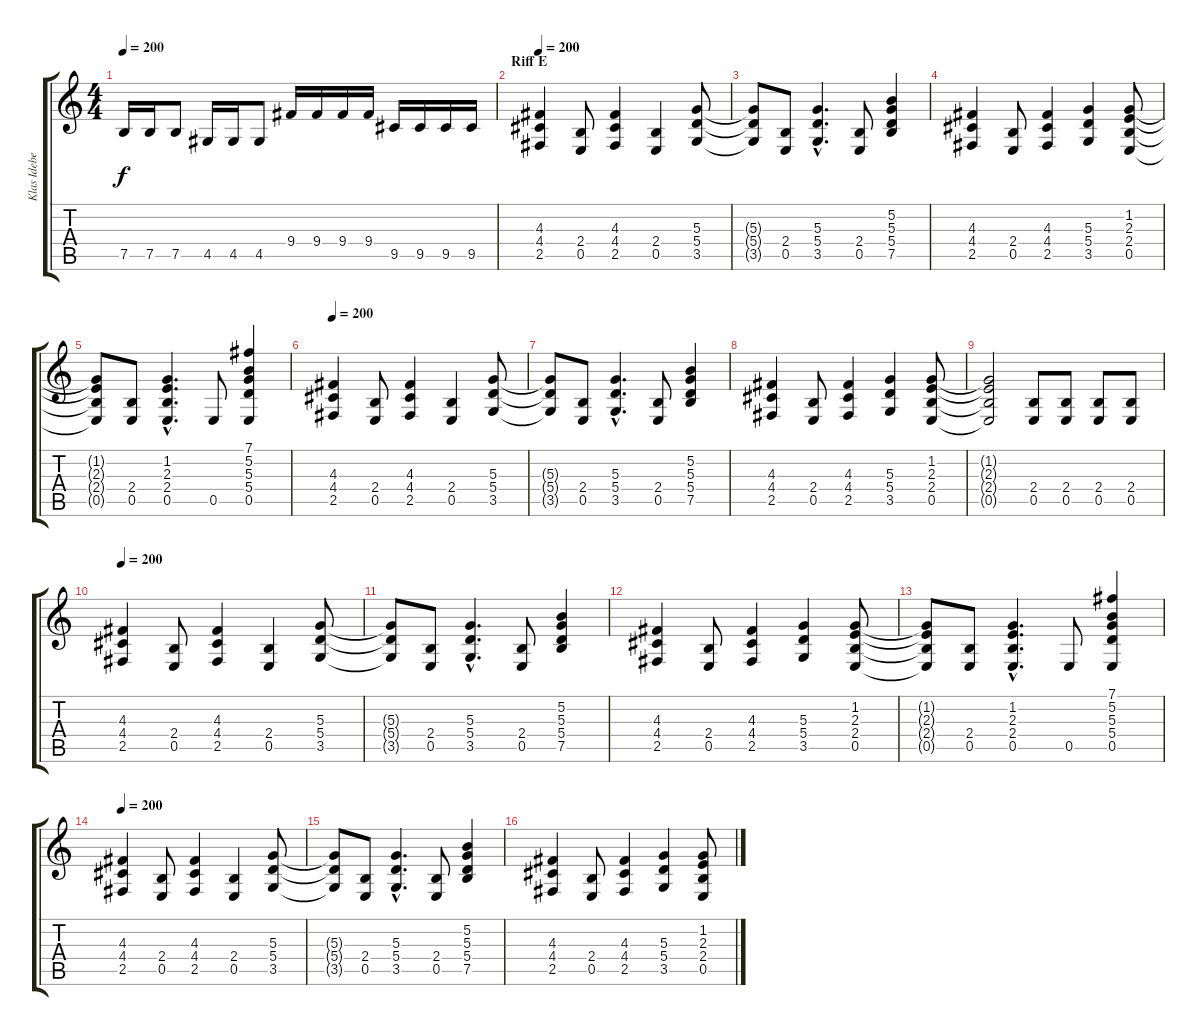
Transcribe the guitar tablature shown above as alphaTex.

\track ("Klas Ideberg " "Klas Idebe") {instrument distortionguitar}
\staff {score tabs}
\tuning (B3 Gb3 D3 A2 E2 B1) {hide}
\ts (4 4)
\tempo 200
\clef g2
\ks c
7.5.16{dy f} 7.5.16 7.5.8 4.5.16 4.5.16 4.5.8 9.4.16 9.4.16 9.4.16 9.4.16 9.5.16 9.5.16 9.5.16 9.5.16 |
\section ("" "Riff E")
\tempo 200
(4.3 4.4 2.5).4 (2.4 0.5).8 (4.3 4.4 2.5).4 (2.4 0.5).4 (5.3 5.4 3.5).8 |
(5.3{t} 5.4{t} 3.5{t}).8 (2.4 0.5).8 (5.3{hac} 5.4{hac} 3.5{hac}).4{d} (2.4 0.5).8 (5.2 5.3 5.4 7.5).4 |
(4.3 4.4 2.5).4 (2.4 0.5).8 (4.3 4.4 2.5).4 (5.3 5.4 3.5).4 (1.2 2.3 2.4 0.5).8 |
(1.2{t} 2.3{t} 2.4{t} 0.5{t}).8 (2.4 0.5).8 (1.2{hac} 2.3{hac} 2.4{hac} 0.5{hac}).4{d} 0.5.8 (7.1 5.2 5.3 5.4 0.5).4 |
\tempo 200
(4.3 4.4 2.5).4 (2.4 0.5).8 (4.3 4.4 2.5).4 (2.4 0.5).4 (5.3 5.4 3.5).8 |
(5.3{t} 5.4{t} 3.5{t}).8 (2.4 0.5).8 (5.3{hac} 5.4{hac} 3.5{hac}).4{d} (2.4 0.5).8 (5.2 5.3 5.4 7.5).4 |
(4.3 4.4 2.5).4 (2.4 0.5).8 (4.3 4.4 2.5).4 (5.3 5.4 3.5).4 (1.2 2.3 2.4 0.5).8 |
(1.2{t} 2.3{t} 2.4{t} 0.5{t}).2 (2.4 0.5).8 (2.4 0.5).8 (2.4 0.5).8 (2.4 0.5).8 |
\tempo 200
(4.3 4.4 2.5).4 (2.4 0.5).8 (4.3 4.4 2.5).4 (2.4 0.5).4 (5.3 5.4 3.5).8 |
(5.3{t} 5.4{t} 3.5{t}).8 (2.4 0.5).8 (5.3{hac} 5.4{hac} 3.5{hac}).4{d} (2.4 0.5).8 (5.2 5.3 5.4 7.5).4 |
(4.3 4.4 2.5).4 (2.4 0.5).8 (4.3 4.4 2.5).4 (5.3 5.4 3.5).4 (1.2 2.3 2.4 0.5).8 |
(1.2{t} 2.3{t} 2.4{t} 0.5{t}).8 (2.4 0.5).8 (1.2{hac} 2.3{hac} 2.4{hac} 0.5{hac}).4{d} 0.5.8 (7.1 5.2 5.3 5.4 0.5).4 |
\tempo 200
(4.3 4.4 2.5).4 (2.4 0.5).8 (4.3 4.4 2.5).4 (2.4 0.5).4 (5.3 5.4 3.5).8 |
(5.3{t} 5.4{t} 3.5{t}).8 (2.4 0.5).8 (5.3{hac} 5.4{hac} 3.5{hac}).4{d} (2.4 0.5).8 (5.2 5.3 5.4 7.5).4 |
(4.3 4.4 2.5).4 (2.4 0.5).8 (4.3 4.4 2.5).4 (5.3 5.4 3.5).4 (1.2 2.3 2.4 0.5).8
